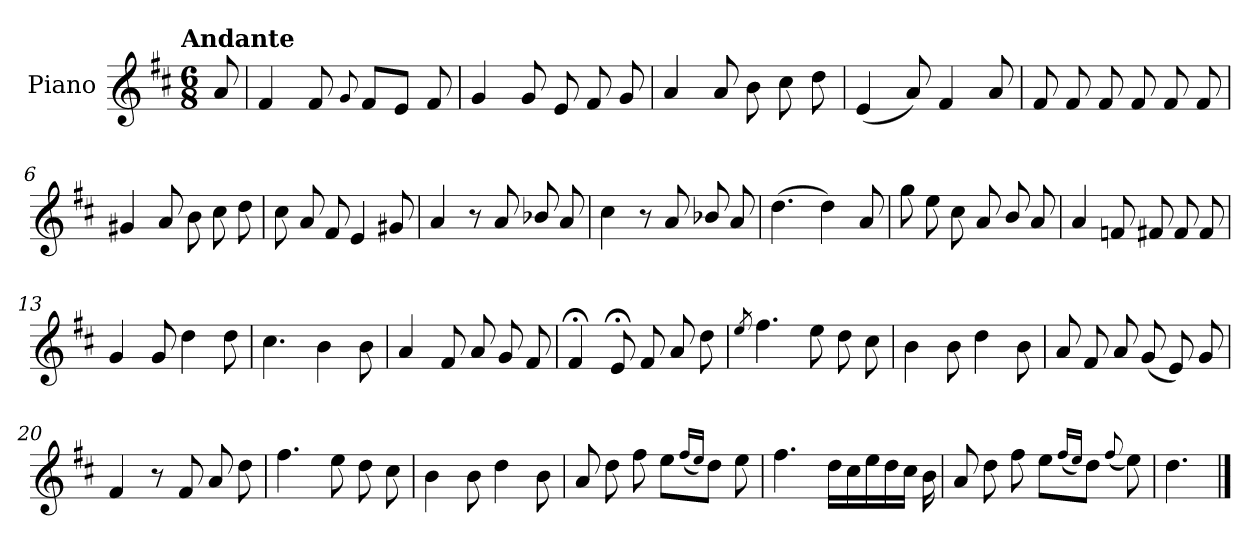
**kern
*part1
*staff1
*I"Piano
*I'Pno.
*clefG2
*k[f#c#]
!!LO:TX:omd:t=Andante
*M6/8
*MM92
=
8a/
=1
4f#/
8f#/
8qqg/
8f#/L
8e/J
8f#/
=2
4g/
8g/
8e/
8f#/
8g/
=3
4a/
8a/
8b\
8cc#\
8dd\
=4
(<4e/
8a/)
4f#/
8a/
!!LO:LB:g=z
=5
8f#/
8f#/
8f#/
8f#/
8f#/
8f#/
=6
4g#X/
8a/
8b\
8cc#\
8dd\
=7
8cc#\
8a/
8f#/
4e/
8g#X/
=8
4a/
8r
8a/
8b-X/
8a/
=9
4cc#\
8r
8a/
8b-X/
8a/
!!LO:LB:g=z
=10
(>4.dd\
4dd\)
8a/
=11
8gg\
8ee\
8cc#\
8a/
8b/
8a/
=12
4a/
8fn/
8f#X/
8f#/
8f#/
=13
4g/
8g/
4dd\
8dd\
=14
4.cc#\
4b\
8b\
!!LO:LB:g=z
=15
4a/
8f#/
8a/
8g/
8f#/
=16
4f#;</
8e;</
8f#/
8a/
8dd\
=17
8qee/
4.ff#\
8ee\
8dd\
8cc#\
=18
4b\
8b\
4dd\
8b\
=19
8a/
8f#/
8a/
(<8g/
8e/)
8g/
!!LO:LB:g=z
=20
4f#/
8r
8f#/
8a/
8dd\
=21
4.ff#\
8ee\
8dd\
8cc#\
=22
4b\
8b\
4dd\
8b\
=23
8a/
8dd\
8ff#\
8ee\L
(<16qqff#/LL
16qqee/JJ)
8dd\J
8ee\
!!LO:LB:g=z
=24
4.ff#\
16dd\LL
16cc#\
16ee\
16dd\
16cc#\JJ
16b\
=25
8a/
8dd\
8ff#\
8ee\L
(<16qqff#/LL
16qqee/JJ)
8dd\J
(<8qqff#/
8ee\)
=26
4.dd\
==
*-
